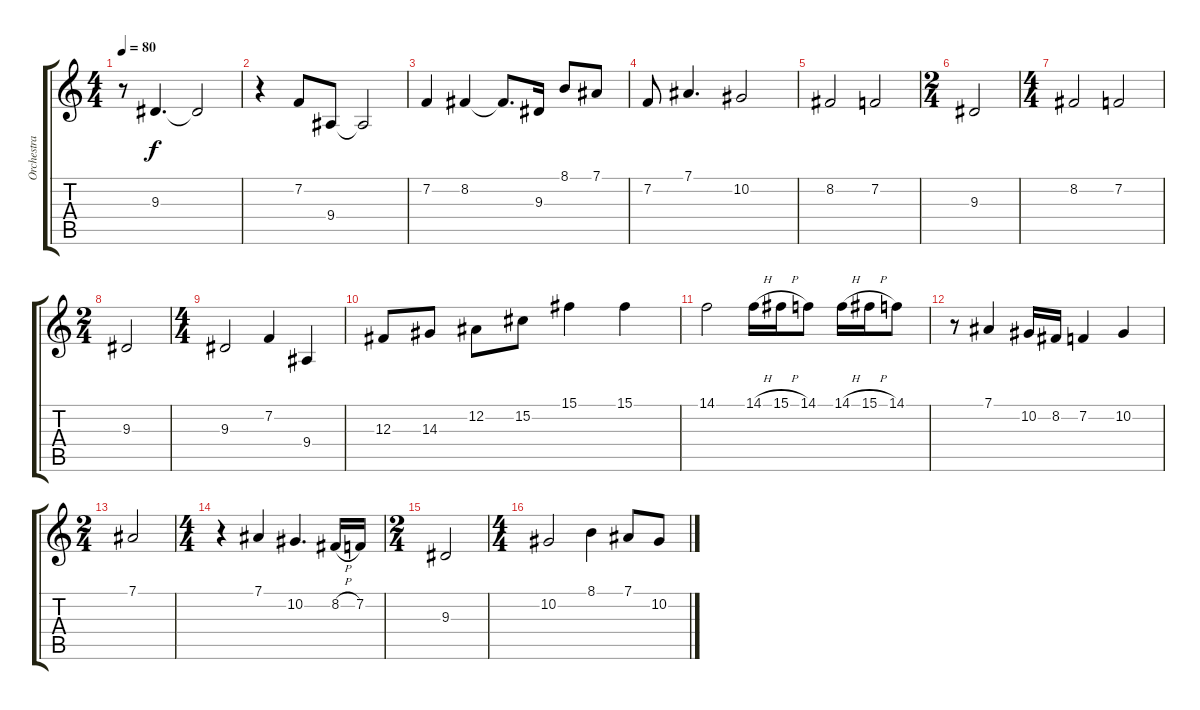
\track ("Orchestra" "Orchestra") {instrument stringensemble1}
\staff {score tabs}
\tuning (Eb4 Bb3 Gb3 Db3 Ab2 Eb2) {hide}
\ts (4 4)
\tempo 80
\clef g2
\ks c
r.8{dy f} 9.3.4{d} 9.3{t}.2 |
r.4 7.2.8 9.4.8 9.4{t}.2 |
7.2.4 8.2.4 8.2{t}.8{d} 9.3.16 8.1.8 7.1.8 |
7.2.8 7.1.4{d} 10.2.2 |
8.2.2 7.2.2 |
\ts (2 4)
9.3.2 |
\ts (4 4)
8.2.2 7.2.2 |
\ts (2 4)
9.3.2 |
\ts (4 4)
9.3.2 7.2.4 9.4.4 |
12.3.8 14.3.8 12.2.8 15.2.8 15.1.4 15.1.4 |
14.1.2 14.1{h}.16 15.1{h}.16 14.1.8 14.1{h}.16 15.1{h}.16 14.1.8 |
r.8 7.1.4 10.2.16 8.2.16 7.2.4 10.2.4 |
\ts (2 4)
7.1.2 |
\ts (4 4)
r.4 7.1.4 10.2.4{d} 8.2{h}.16 7.2.16 |
\ts (2 4)
9.3.2 |
\ts (4 4)
10.2.2 8.1.4 7.1.8 10.2.8
